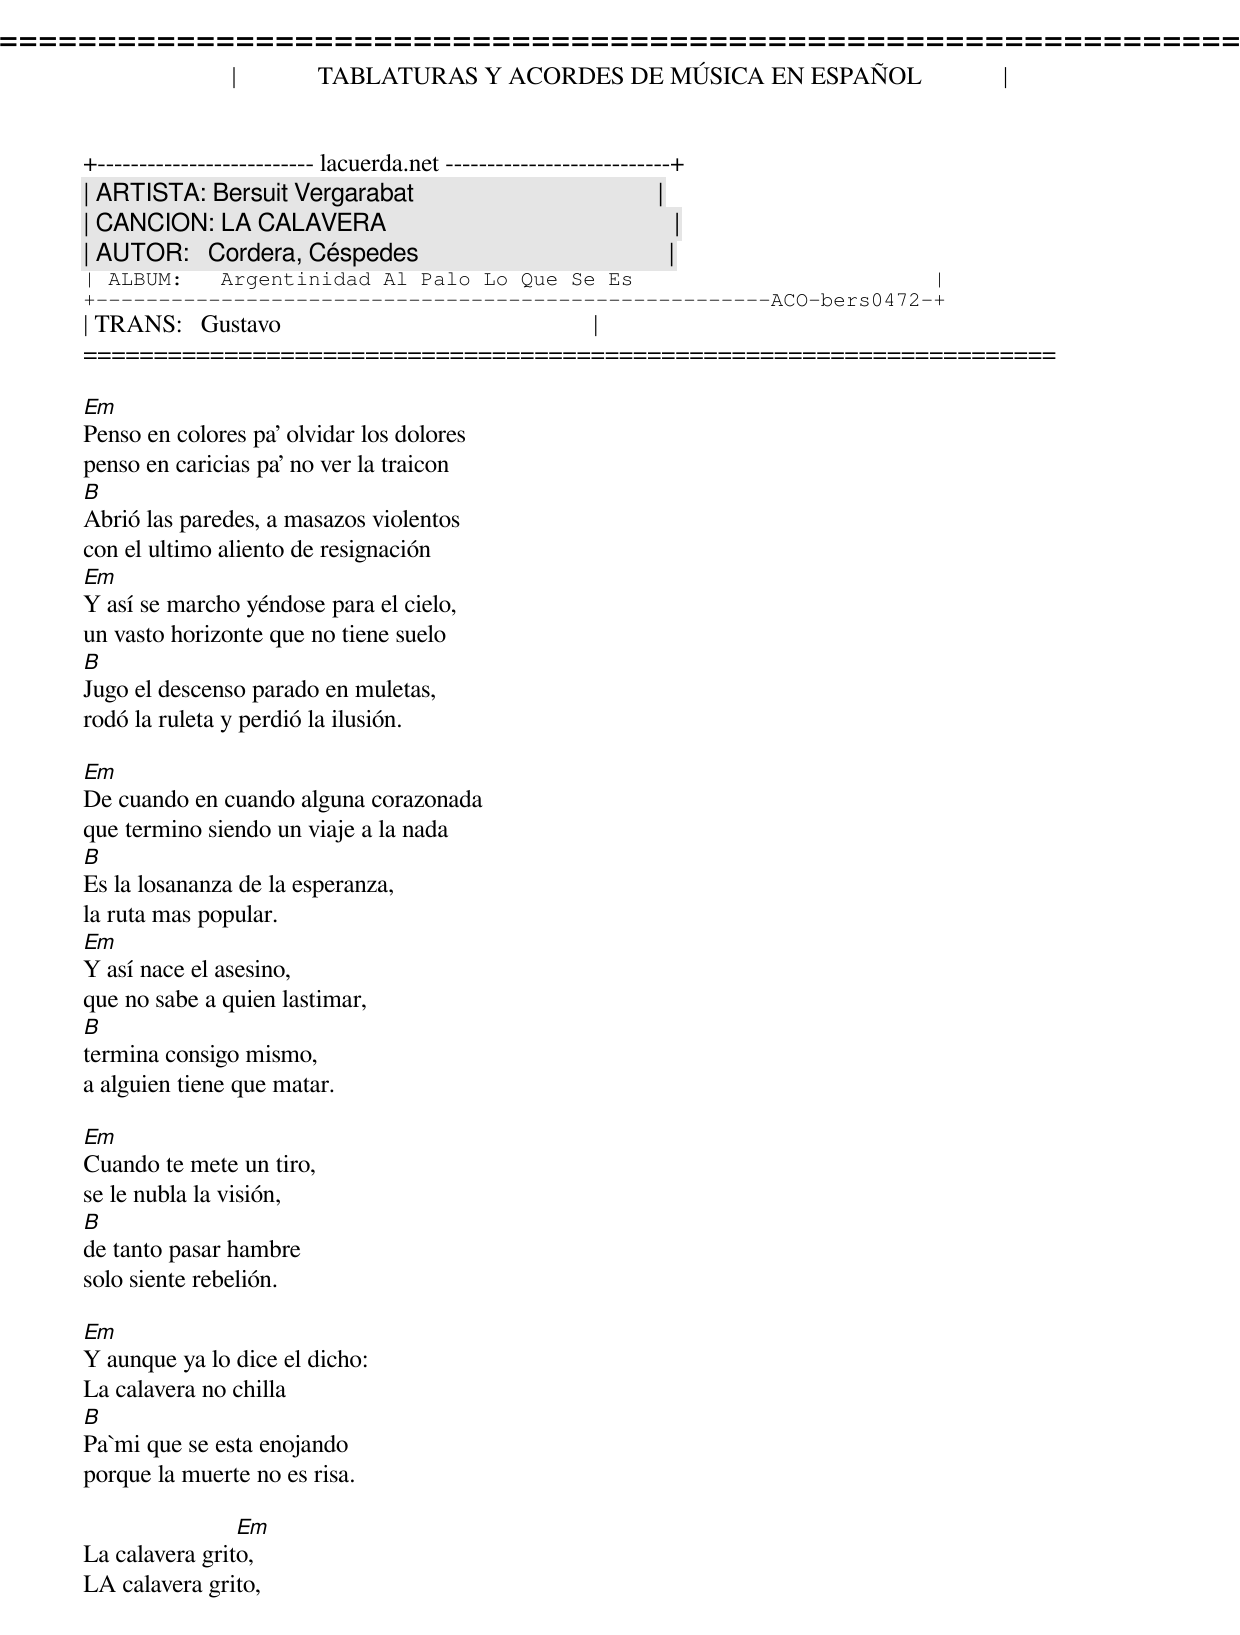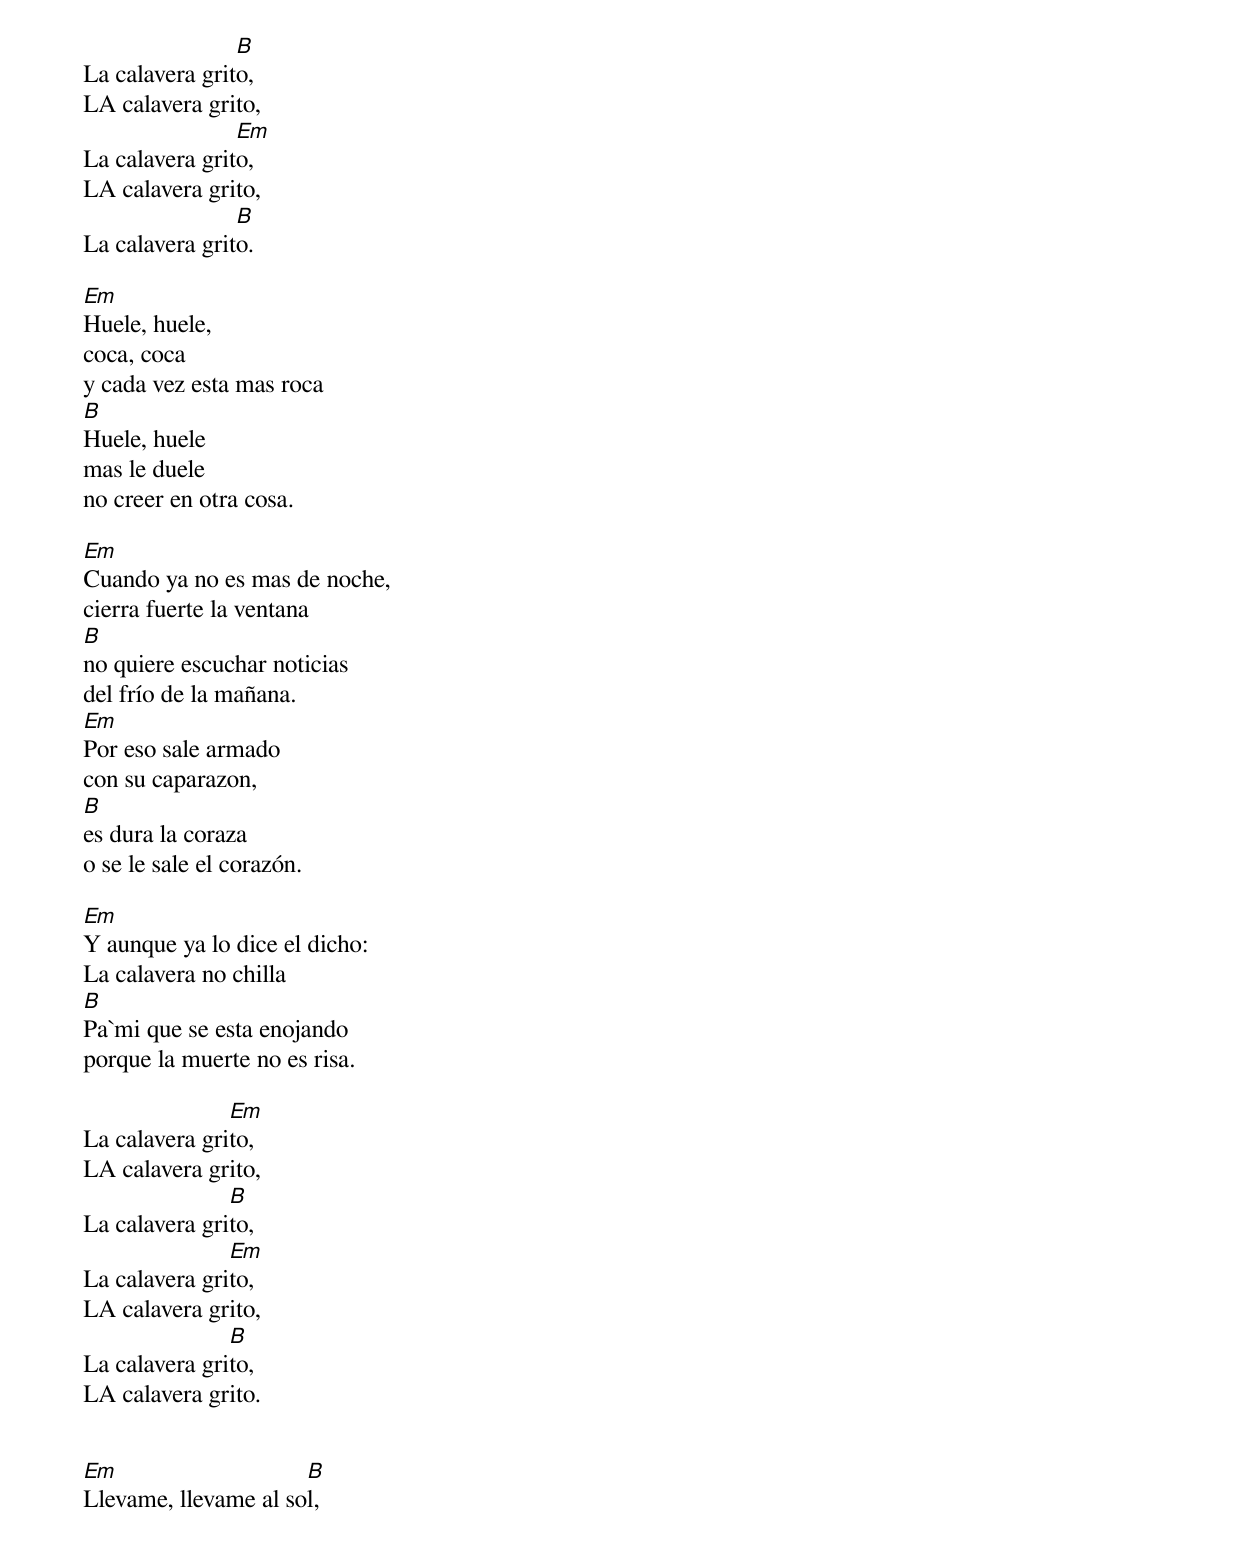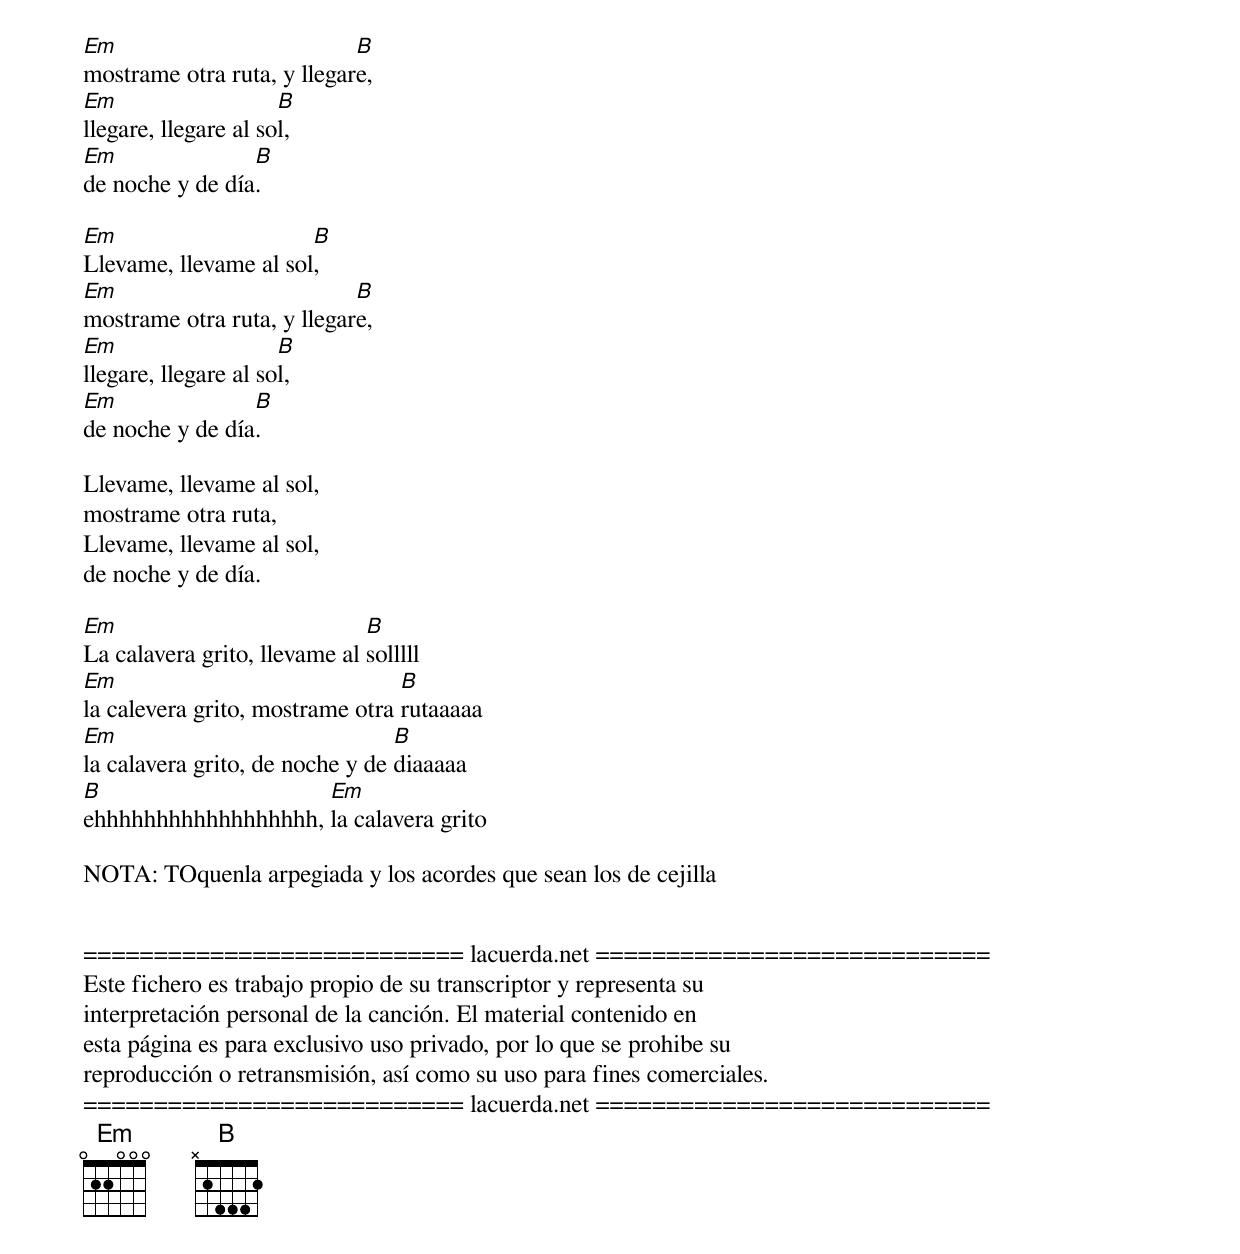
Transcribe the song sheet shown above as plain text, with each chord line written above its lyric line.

=====================================================================
|             TABLATURAS Y ACORDES DE MÚSICA EN ESPAÑOL             |
+-------------------------- lacuerda.net ---------------------------+
| ARTISTA: Bersuit Vergarabat                                       |
| CANCION: LA CALAVERA                                              |
| AUTOR:   Cordera, Céspedes                                        |
| ALBUM:   Argentinidad Al Palo Lo Que Se Es                        |
+------------------------------------------------------ACO-bers0472-+
| TRANS:   Gustavo                                                  |
=====================================================================

Em
Penso en colores pa' olvidar los dolores
penso en caricias pa' no ver la traicon
B
Abrió las paredes, a masazos violentos
con el ultimo aliento de resignación
Em
Y así se marcho yéndose para el cielo,
un vasto horizonte que no tiene suelo
B
Jugo el descenso parado en muletas,
rodó la ruleta y perdió la ilusión.

Em
De cuando en cuando alguna corazonada
que termino siendo un viaje a la nada
B
Es la losananza de la esperanza,
la ruta mas popular.
Em
Y así nace el asesino,
que no sabe a quien lastimar,
B
termina consigo mismo,
a alguien tiene que matar.

Em
Cuando te mete un tiro,
se le nubla la visión,
B
de tanto pasar hambre
solo siente rebelión.

Em
Y aunque ya lo dice el dicho:
La calavera no chilla
B
Pa`mi que se esta enojando
porque la muerte no es risa.

                Em
La calavera grito,
LA calavera grito,
                B
La calavera grito,
LA calavera grito,
                Em
La calavera grito,
LA calavera grito,
                B
La calavera grito.

Em
Huele, huele,
coca, coca
y cada vez esta mas roca
B
Huele, huele
mas le duele
no creer en otra cosa.

Em
Cuando ya no es mas de noche,
cierra fuerte la ventana
B
no quiere escuchar noticias
del frío de la mañana.
Em
Por eso sale armado
con su caparazon,
B
es dura la coraza
o se le sale el corazón.

Em
Y aunque ya lo dice el dicho:
La calavera no chilla
B
Pa`mi que se esta enojando
porque la muerte no es risa.

               Em
La calavera grito,
LA calavera grito,
               B
La calavera grito,
               Em
La calavera grito,
LA calavera grito,
               B
La calavera grito,
LA calavera grito.


Em                    B
Llevame, llevame al sol,
Em                          B
mostrame otra ruta, y llegare,
Em                    B
llegare, llegare al sol,
Em               B
de noche y de día.

Em                     B
Llevame, llevame al sol,
Em                          B
mostrame otra ruta, y llegare,
Em                    B
llegare, llegare al sol,
Em               B
de noche y de día.

Llevame, llevame al sol,
mostrame otra ruta,
Llevame, llevame al sol,
de noche y de día.

Em                            B
La calavera grito, llevame al solllll
Em                               B
la calevera grito, mostrame otra rutaaaaa
Em                               B
la calavera grito, de noche y de diaaaaa
B                    Em
ehhhhhhhhhhhhhhhhhh, la calavera grito

NOTA: TOquenla arpegiada y los acordes que sean los de cejilla


=========================== lacuerda.net ============================
Este fichero es trabajo propio de su transcriptor y representa su
interpretación personal de la canción. El material contenido en
esta página es para exclusivo uso privado, por lo que se prohibe su
reproducción o retransmisión, así como su uso para fines comerciales.
=========================== lacuerda.net ============================
